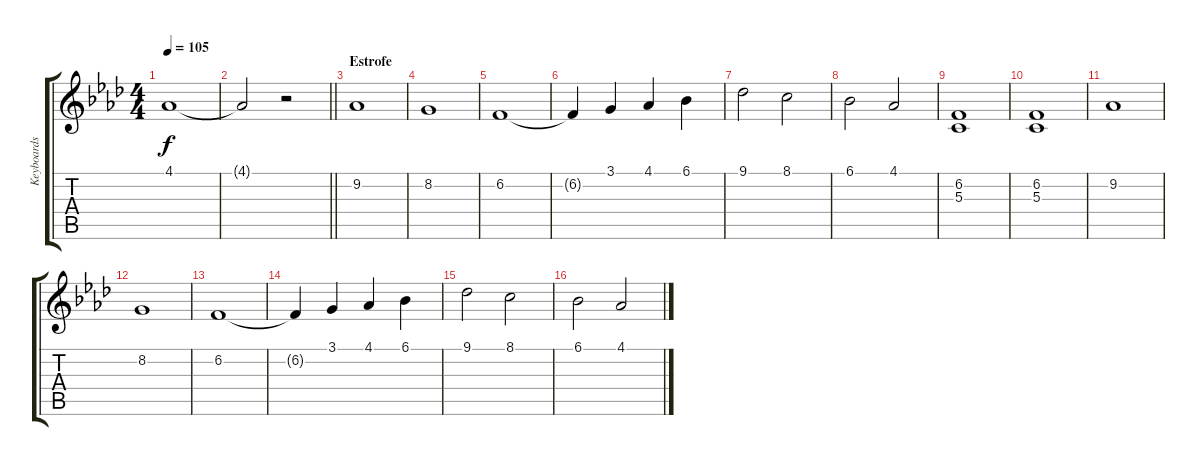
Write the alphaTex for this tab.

\track ("Keyboards Lead" "Keyboards ") {instrument stringensemble1}
\staff {score tabs}
\tuning (E4 B3 G3 D3 A2 E2) {hide}
\ts (4 4)
\tempo 105
\clef g2
\ks fminor
4.1.1{dy f} |
\barLineRight lightlight
4.1{t}.2 r.2 |
\section ("" "Estrofe")
9.2.1 |
8.2.1 |
6.2.1 |
6.2{t}.4 3.1.4 4.1.4 6.1.4 |
9.1.2 8.1.2 |
6.1.2 4.1.2 |
(6.2 5.3).1 |
(6.2 5.3).1 |
9.2.1 |
8.2.1 |
6.2.1 |
6.2{t}.4 3.1.4 4.1.4 6.1.4 |
9.1.2 8.1.2 |
6.1.2 4.1.2
